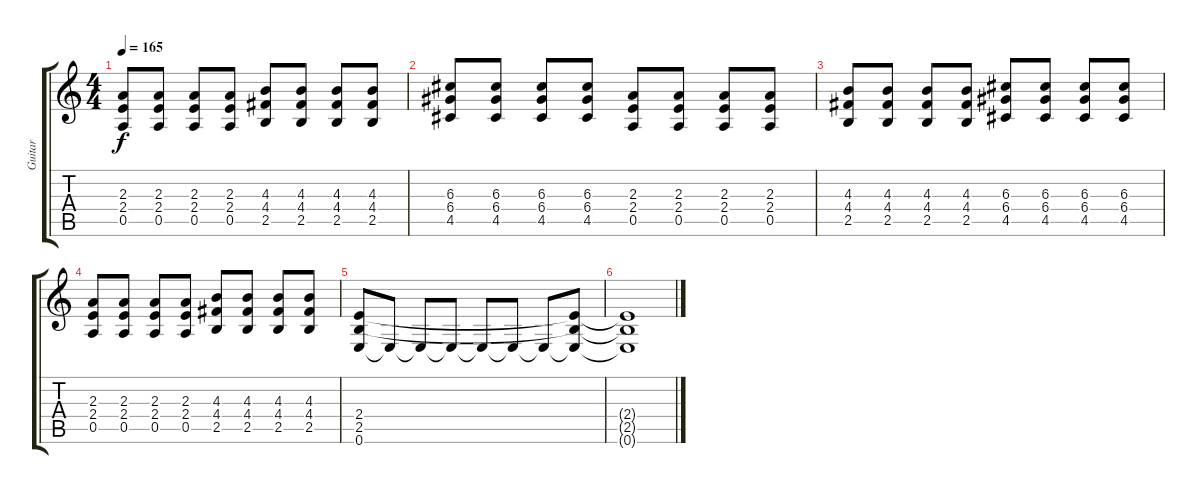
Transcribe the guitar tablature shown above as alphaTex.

\track ("Guitar" "Guitar") {instrument distortionguitar}
\staff {score tabs}
\tuning (E4 B3 G3 D3 A2 E2) {hide}
\ts (4 4)
\tempo 165
\clef g2
\ks c
(2.3 2.4 0.5).8{dy f} (2.3 2.4 0.5).8 (2.3 2.4 0.5).8 (2.3 2.4 0.5).8 (4.3 4.4 2.5).8 (4.3 4.4 2.5).8 (4.3 4.4 2.5).8 (4.3 4.4 2.5).8 |
(6.3 6.4 4.5).8 (6.3 6.4 4.5).8 (6.3 6.4 4.5).8 (6.3 6.4 4.5).8 (2.3 2.4 0.5).8 (2.3 2.4 0.5).8 (2.3 2.4 0.5).8 (2.3 2.4 0.5).8 |
(4.3 4.4 2.5).8 (4.3 4.4 2.5).8 (4.3 4.4 2.5).8 (4.3 4.4 2.5).8 (6.3 6.4 4.5).8 (6.3 6.4 4.5).8 (6.3 6.4 4.5).8 (6.3 6.4 4.5).8 |
(2.3 2.4 0.5).8 (2.3 2.4 0.5).8 (2.3 2.4 0.5).8 (2.3 2.4 0.5).8 (4.3 4.4 2.5).8 (4.3 4.4 2.5).8 (4.3 4.4 2.5).8 (4.3 4.4 2.5).8 |
(2.4 2.5 0.6).8 0.6{t}.8 0.6{t}.8 0.6{t}.8 0.6{t}.8 0.6{t}.8 0.6{t}.8 (2.4{t} 2.5{t} 0.6{t}).8 |
(2.4{t} 2.5{t} 0.6{t}).1
